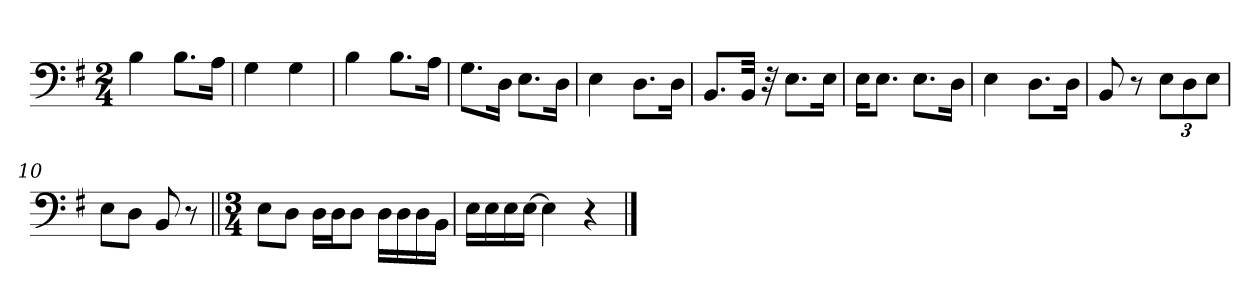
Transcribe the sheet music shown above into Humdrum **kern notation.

**kern
*part1
*staff1
*clefF4
*k[f#]
*M2/4
=1
4B\
8.B\L
16A\Jk
=2
4G\
4G\
=3
4B\
8.B\L
16A\Jk
=4
8.G\L
16D\Jk
8.E\L
16D\Jk
=5
4E\
8.D\L
16D\Jk
=6
8.BB/L
32BB/Jkk
32r
8.E\L
16E\Jk
=7
16E\KL
8.E\J
8.E\L
16D\Jk
=8
4E\
8.D\L
16D\Jk
=9
8BB/
8r
12E\L
12D\
12E\J
=10
8E\L
8D\J
8BB/
8r
=11||
*M3/4
8E\L
8D\J
16D\LL
16D\J
8D\J
16D\LL
16D\
16D\
16BB\JJ
=12
16E\LL
16E\
16E\
[16E\JJ
4E\]
4r
==
*-
